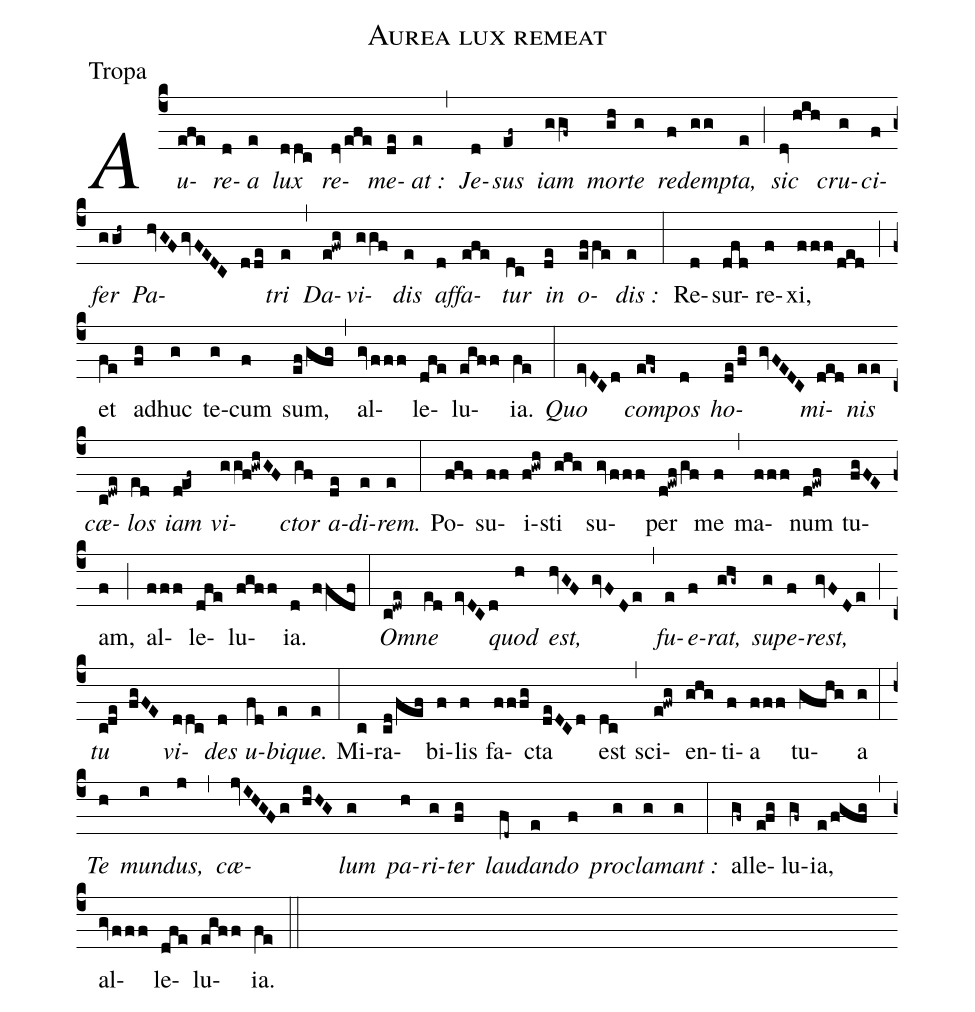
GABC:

name:Aurea lux remeat;
office-part:Tropa;
%%
(c4)<i>Au(efe)re(d)a(e) lux(d/dc) re(dv/efe)me(de)at :(e) (,) Je(d)sus(ef~) iam(ggf~) mor(gh)te(g) re(f)dem(gg)pta,(e) (;) sic(dv/hih) cru(g)ci(f)fer(ggh~) Pa(hvGFgvFEDC dde)tri(e) (,) Da(e!fwg)vi(ggf)dis(e) af(d)fa(efe)tur(dc) in(de) o(ef/fe)dis :</i>(e) (:)

Re(d)sur(dfd)re(f)xi,(fff/ded) (;) et(fe) a(fg)dhuc(g) te(g)cum(f) sum,(ef/gfg) (,) al(gvfff)le(dfe)lu(egff)ia.(fe) (:)

<i>Quo(evDCd) com(efe~)pos(d) ho(de/fg gvFEDC)mi(ded)nis(ee) cæ(c!dwe)los(ed) iam(d!ef~) vi(g/gf!gwhGF)ctor(gf) a(de)di(e)rem.</i>(e) (:)

Po(fgf)su(ff)i(f!gwh)sti(ghg) su(gvfff)per(d!ewf/gf) me(f) (,) ma(fff)num(d!ewf) tu(fgFE)am,(f) (;) al(fff)le(dfe)lu(fgff)ia.(d ffdf) (:)

<i>Om(c!dwe)ne(ed evDCd) quod(h) est,(hvGF gvFDe) (,) fu(e)e(f)rat,(ghg~) su(g)pe(f)rest,(gvFDe) (;) tu(cde fgFE) vi(ddc)des(d) u(fd)bi(e)que.</i>(e) (:)

Mi(c)ra(cd/fef)bi(f)lis(f) fa(fffg)cta(deDCd) est(dc) (,) sci(e!fwg)en(ghg)ti(f)a(fff) tu(gfhg)a(g) (:)

<i>Te(h) mun(i)dus,(j) (,) cæ(jvIHGFg hiHG)lum(g) pa(h)ri(g)ter(fg) lau(fd~)dan(e)do(f) pro(g)cla(g)mant :</i>(g) (:)

al(gf~)le(efg)lu(gf~)ia,(e/fgfg) (,) al(gvfff)le(dfe)lu(egff)ia.(fe) (::)
